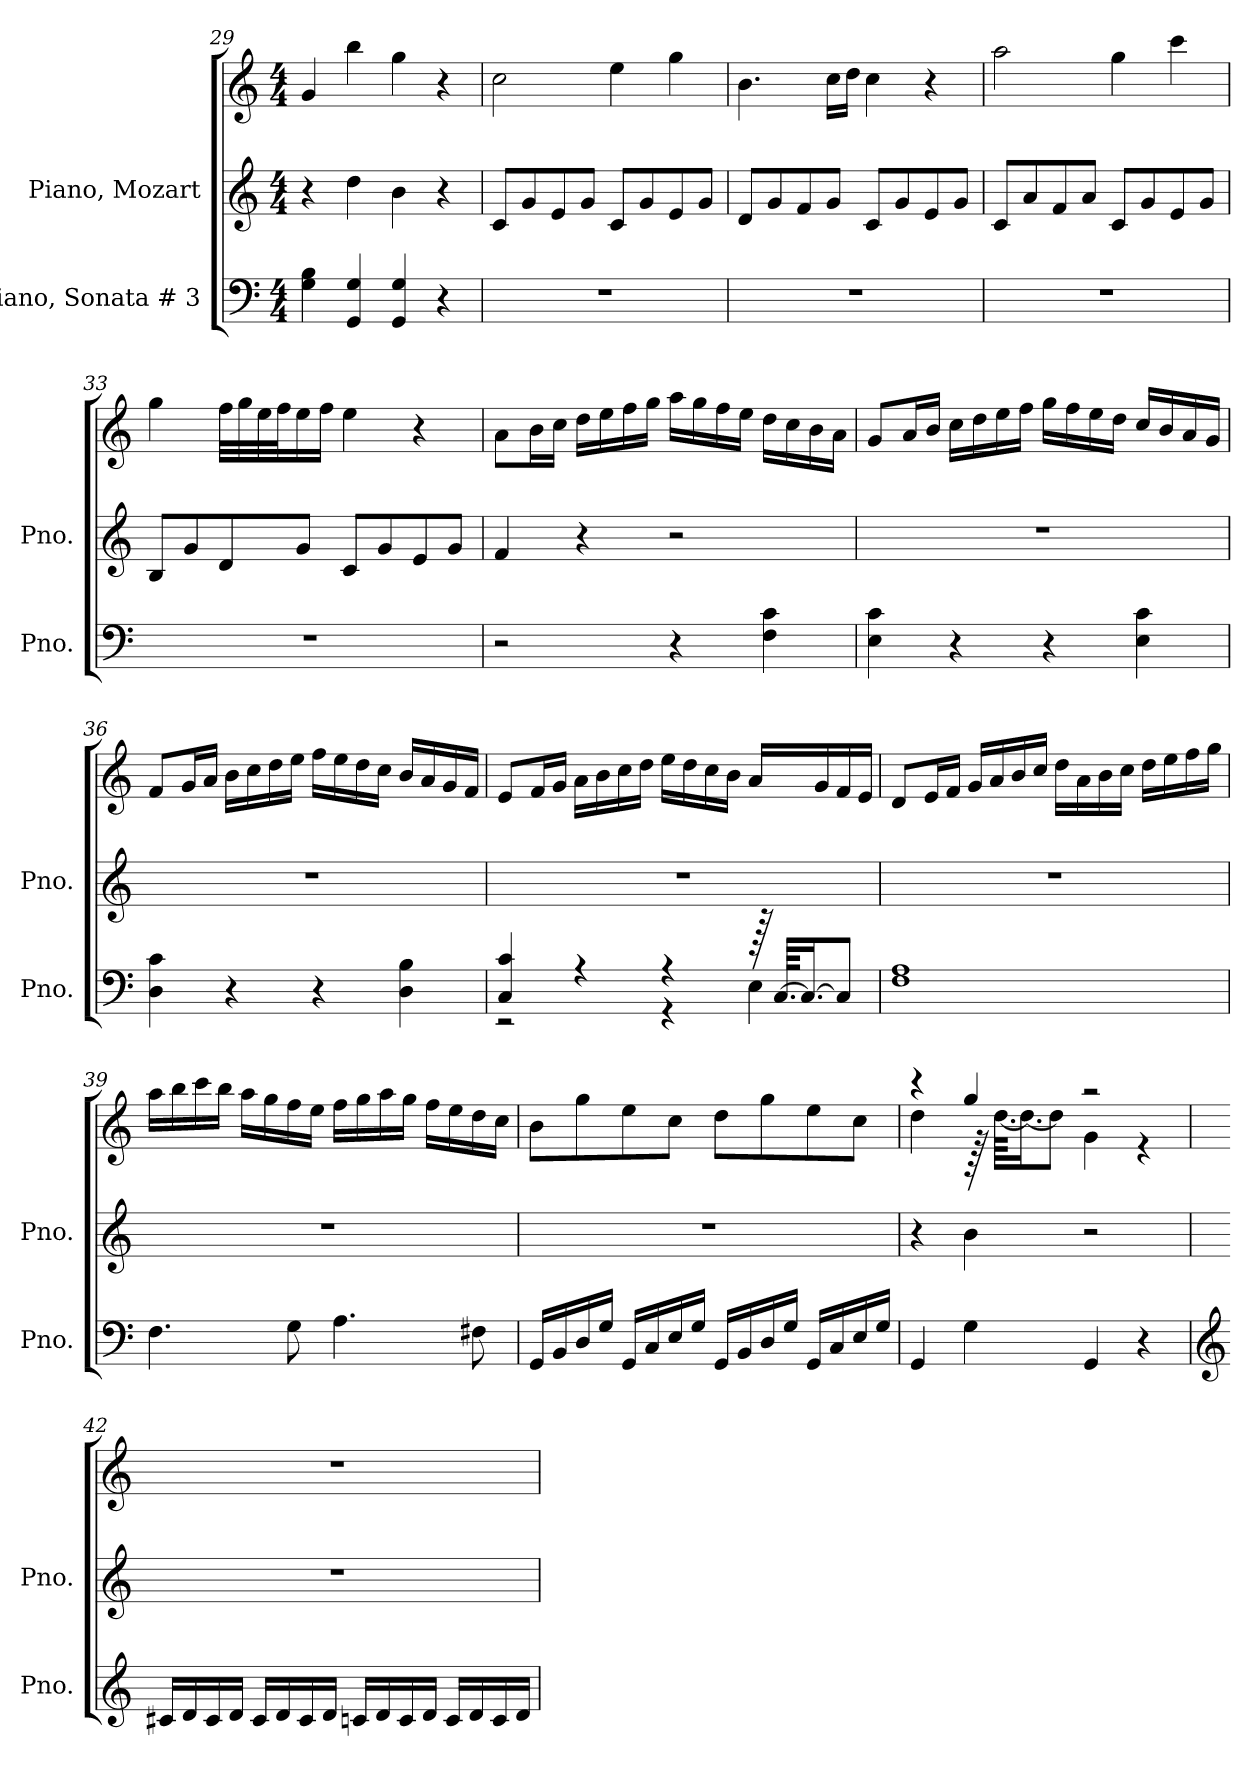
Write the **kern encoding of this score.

**kern	**kern	**kern
*part2	*part1	*part1
*staff3	*staff2	*staff1
*I"Piano, Sonata # 3	*I"Piano, Mozart	*
*I'Pno.	*I'Pno.	*
*clefF4	*clefG2	*clefG2
*k[]	*k[]	*k[]
*M4/4	*M4/4	*M4/4
=29	=29	=29
4G\ 4B\	4r	4g/
4GG/ 4G/	4dd\	4bb\
4GG/ 4G/	4b\	4gg\
4r	4r	4r
!!LO:LB:g=z
=30	=30	=30
1r	8c/L	2cc\
.	8g/	.
.	8e/	.
.	8g/J	.
.	8c/L	4ee\
.	8g/	.
.	8e/	4gg\
.	8g/J	.
=31	=31	=31
1r	8d/L	4.b\
.	8g/	.
.	8f/	.
.	8g/J	16cc\LL
.	.	16dd\JJ
.	8c/L	4cc\
.	8g/	.
.	8e/	4r
.	8g/J	.
=32	=32	=32
1r	8c/L	2aa\
.	8a/	.
.	8f/	.
.	8a/J	.
.	8c/L	4gg\
.	8g/	.
.	8e/	4ccc\
.	8g/J	.
=33	=33	=33
1r	8B/L	4gg\
.	8g/	.
.	8d/	32ff\LLL
.	.	32gg\
.	.	32ee\
.	.	32ff\J
.	8g/J	16ee\
.	.	16ff\JJ
.	8c/L	4ee\
.	8g/	.
.	8e/	4r
.	8g/J	.
!!LO:LB:g=z
=34	=34	=34
2r	4f/	8a\L
.	.	16b\L
.	.	16cc\JJ
.	4r	16dd\LL
.	.	16ee\
.	.	16ff\
.	.	16gg\JJ
4r	2r	16aa\LL
.	.	16gg\
.	.	16ff\
.	.	16ee\JJ
4F\ 4c\	.	16dd\LL
.	.	16cc\
.	.	16b\
.	.	16a\JJ
=35	=35	=35
4E\ 4c\	1r	8g/L
.	.	16a/L
.	.	16b/JJ
4r	.	16cc\LL
.	.	16dd\
.	.	16ee\
.	.	16ff\JJ
4r	.	16gg\LL
.	.	16ff\
.	.	16ee\
.	.	16dd\JJ
4E\ 4c\	.	16cc/LL
.	.	16b/
.	.	16a/
.	.	16g/JJ
=36	=36	=36
4D\ 4c\	1r	8f/L
.	.	16g/L
.	.	16a/JJ
4r	.	16b\LL
.	.	16cc\
.	.	16dd\
.	.	16ee\JJ
4r	.	16ff\LL
.	.	16ee\
.	.	16dd\
.	.	16cc\JJ
4D\ 4B\	.	16b/LL
.	.	16a/
.	.	16g/
.	.	16f/JJ
!!LO:LB:g=z
=37	=37	=37
*^	*	*
4C/ 4c/	2r	1r	8e/L
.	.	.	16f/L
.	.	.	16g/JJ
4r	.	.	16a\LL
.	.	.	16b\
.	.	.	16cc\
.	.	.	16dd\JJ
4r	4r	.	16ee\LL
.	.	.	16dd\
.	.	.	16cc\
.	.	.	16b\JJ
128r	4E\	.	16a/LL
[64.C/KKLL	.	.	.
16.C/J_	.	.	.
.	.	.	16g/
8C/J]	.	.	16f/
.	.	.	16e/JJ
*v	*v	*	*
=38	=38	=38
1F 1A	1r	8d/L
.	.	16e/L
.	.	16f/JJ
.	.	16g/LL
.	.	16a/
.	.	16b/
.	.	16cc/JJ
.	.	16dd\LL
.	.	16a\
.	.	16b\
.	.	16cc\JJ
.	.	16dd\LL
.	.	16ee\
.	.	16ff\
.	.	16gg\JJ
!!LO:PB:g=z
=39	=39	=39
4.F\	1r	16aa\LL
.	.	16bb\
.	.	16ccc\
.	.	16bb\JJ
.	.	16aa\LL
.	.	16gg\
8G\	.	16ff\
.	.	16ee\JJ
4.A\	.	16ff\LL
.	.	16gg\
.	.	16aa\
.	.	16gg\JJ
.	.	16ff\LL
.	.	16ee\
8F#X\	.	16dd\
.	.	16cc\JJ
=40	=40	=40
16GG/LL	1r	8b\L
16BB/	.	.
16D/	.	8gg\
16G/JJ	.	.
16GG/LL	.	8ee\
16C/	.	.
16E/	.	8cc\J
16G/JJ	.	.
16GG/LL	.	8dd\L
16BB/	.	.
16D/	.	8gg\
16G/JJ	.	.
16GG/LL	.	8ee\
16C/	.	.
16E/	.	8cc\J
16G/JJ	.	.
=41	=41	=41
*	*	*^
4GG/	4r	4r	4dd\
4G\	4b\	4gg/	128r
.	.	.	[64.dd\KKLL
.	.	.	16.dd\J_
.	.	.	8dd\J]
4GG/	2r	2r	4g\
4r	.	.	4r
*	*	*v	*v
!!LO:LB:g=z
=42	=42	=42
*clefG2	*	*
16c#X/LL	1r	1r
16d/	.	.
16c#/	.	.
16d/JJ	.	.
16c#/LL	.	.
16d/	.	.
16c#/	.	.
16d/JJ	.	.
16cn/LL	.	.
16d/	.	.
16c/	.	.
16d/JJ	.	.
16c/LL	.	.
16d/	.	.
16c/	.	.
16d/JJ	.	.
=	=	=
*-	*-	*-
